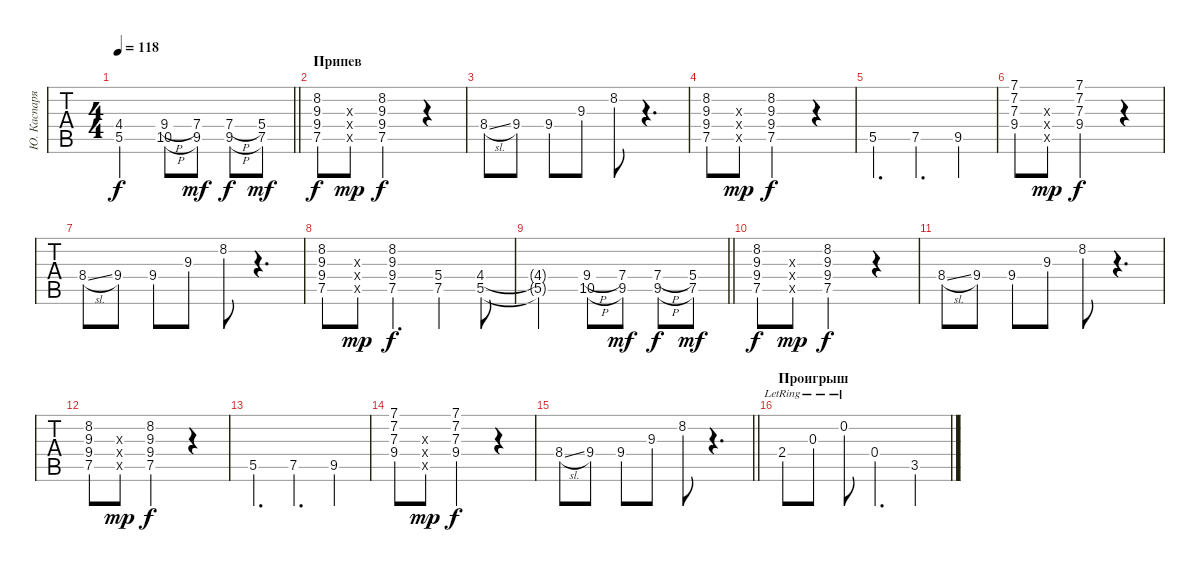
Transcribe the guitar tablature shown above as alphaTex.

\track ("Ю. Каспарян" "Ю. Каспаря") {instrument electricguitarclean}
\staff {tabs}
\tuning (E4 B3 G3 D3 A2 E2) {hide}
\ts (4 4)
\tempo 118
\clef g2
\barLineRight lightlight
\ks c
(4.4{t} 5.5{t}).2{dy f} (9.4{h} 10.5{h}).8 (7.4 9.5).8{dy mf} (7.4{h} 9.5{h}).8{dy f} (5.4 7.5).8{dy mf} |
\section ("" "Припев")
(8.2 9.3 9.4 7.5).8{dy f} (9.3{x} 9.4{x} 7.5{x}).8{dy mp} (8.2 9.3 9.4 7.5).2{dy f} r.4 |
8.4{sl}.8 9.4.8 9.4.8 9.3.8 8.2.8 r.4{d} |
(8.2 9.3 9.4 7.5).8 (9.3{x} 9.4{x} 7.5{x}).8{dy mp} (8.2 9.3 9.4 7.5).2{dy f} r.4 |
5.5.4{d} 7.5.4{d} 9.5.4 |
(7.1 7.2 7.3 9.4).8 (7.3{x} 9.4{x} 9.5{x}).8{dy mp} (7.1 7.2 7.3 9.4).2{dy f} r.4 |
8.4{sl}.8 9.4.8 9.4.8 9.3.8 8.2.8 r.4{d} |
(8.2 9.3 9.4 7.5).8 (9.3{x} 9.4{x} 7.5{x}).8{dy mp} (8.2 9.3 9.4 7.5).4{d dy f} (5.4{st} 7.5).4 (4.4 5.5).8 |
\barLineRight lightlight
(4.4{t} 5.5{t}).2 (9.4{h} 10.5{h}).8 (7.4 9.5).8{dy mf} (7.4{h} 9.5{h}).8{dy f} (5.4 7.5).8{dy mf} |
(8.2 9.3 9.4 7.5).8{dy f} (9.3{x} 9.4{x} 7.5{x}).8{dy mp} (8.2 9.3 9.4 7.5).2{dy f} r.4 |
8.4{sl}.8 9.4.8 9.4.8 9.3.8 8.2.8 r.4{d} |
(8.2 9.3 9.4 7.5).8 (9.3{x} 9.4{x} 7.5{x}).8{dy mp} (8.2 9.3 9.4 7.5).2{dy f} r.4 |
5.5.4{d} 7.5.4{d} 9.5.4 |
(7.1 7.2 7.3 9.4).8 (7.3{x} 9.4{x} 9.5{x}).8{dy mp} (7.1 7.2 7.3 9.4).2{dy f} r.4 |
\barLineRight lightlight
8.4{sl}.8 9.4.8 9.4.8 9.3.8 8.2.8 r.4{d} |
\section ("" "Проигрыш")
2.4{lr}.8 0.3{lr}.8 0.2{lr}.8 0.4.4{d} 3.5.4
